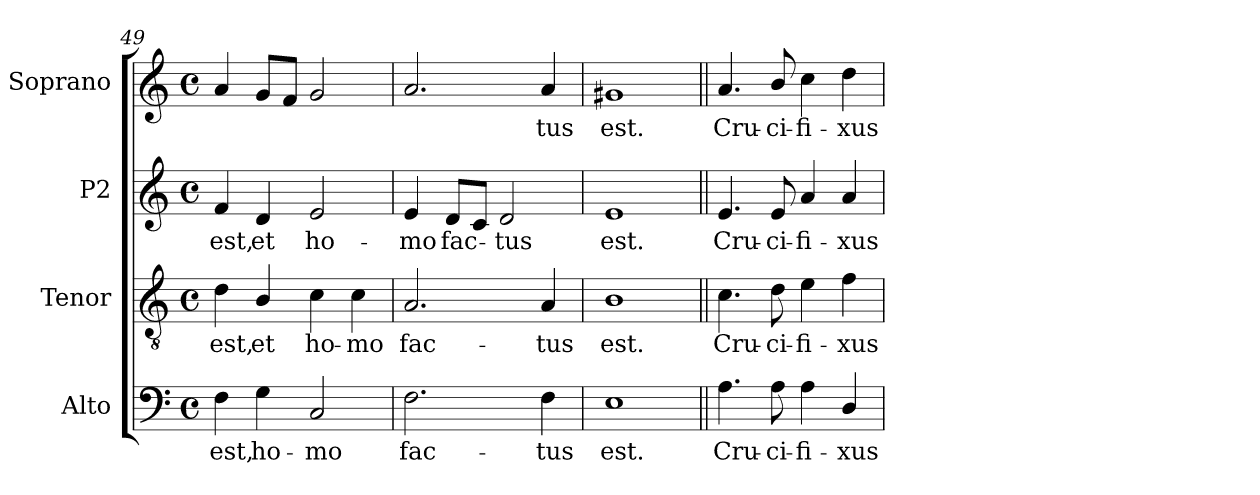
**kern	**text	**kern	**text	**kern	**text	**kern	**text
*part4	*part4	*part3	*part3	*part2	*part2	*part1	*part1
*staff4	*staff4	*staff3	*staff3	*staff2	*staff2	*staff1	*staff1
*I"Alto	*	*I"Tenor	*	*I"P2	*	*I"Soprano	*
*I'A.	*	*I'T.	*	*	*	*I'S.	*
*clefF4	*	*clefGv2	*	*clefG2	*	*clefG2	*
*	*	*ITrd7c12	*	*	*	*	*
*k[]	*	*k[]	*	*k[]	*	*k[]	*
*C:	*	*C:	*	*C:	*	*C:	*
*M4/4	*	*M4/4	*	*M4/4	*	*M4/4	*
*met(c)	*	*met(c)	*	*met(c)	*	*met(c)	*
=49	=49	=49	=49	=49	=49	=49	=49
!	!LO:LY:b:color=#000000	!	!	!	!	!	!
!	!	!	!LO:LY:b:color=#000000	!	!	!	!
!	!	!	!	!	!LO:LY:b:color=#000000	!	!
4Fi\	est,	4Di\	est,	4fi/	est,	4ai/	.
!	!LO:LY:b:color=#000000	!	!	!	!	!	!
!	!	!	!LO:LY:b:color=#000000	!	!	!	!
!	!	!	!	!	!LO:LY:b:color=#000000	!	!
4Gi\	ho-	4BBi/	et	4di/	et	8gi/L	.
.	.	.	.	.	.	8fi/J	.
!	!LO:LY:b:color=#000000	!	!	!	!	!	!
!	!	!	!LO:LY:b:color=#000000	!	!	!	!
!	!	!	!	!	!LO:LY:b:color=#000000	!	!
2Ci/	-mo	4Ci\	ho-	2ei/	ho-	2gi/	.
!	!	!	!LO:LY:b:color=#000000	!	!	!	!
.	.	4Ci\	-mo	.	.	.	.
=50	=50	=50	=50	=50	=50	=50	=50
!	!LO:LY:b:color=#000000	!	!	!	!	!	!
!	!	!	!LO:LY:b:color=#000000	!	!	!	!
!	!	!	!	!	!LO:LY:b:color=#000000	!	!
2.Fi\	fac-	2.AAi/	fac-	4ei/	-mo	2.ai/	.
!	!	!	!	!	!LO:LY:b:color=#000000	!	!
.	.	.	.	8di/L	fac-	.	.
.	.	.	.	8ci/J	.	.	.
!	!	!	!	!	!LO:LY:b:color=#000000	!	!
.	.	.	.	2di/	-tus	.	.
!	!LO:LY:b:color=#000000	!	!	!	!	!	!
!	!	!	!LO:LY:b:color=#000000	!	!	!	!
!	!	!	!	!	!	!	!LO:LY:b:color=#000000
4Fi\	-tus	4AAi/	-tus	.	.	4ai/	-tus
=51	=51	=51	=51	=51	=51	=51	=51
!	!LO:LY:b:color=#000000	!	!	!	!	!	!
!	!	!	!LO:LY:b:color=#000000	!	!	!	!
!	!	!	!	!	!LO:LY:b:color=#000000	!	!
!	!	!	!	!	!	!	!LO:LY:b:color=#000000
1Ei	est.	1BBi	est.	1ei	est.	1g#Xi	est.
!!LO:PB:g=z
=52||	=52||	=52||	=52||	=52||	=52||	=52||	=52||
!	!LO:LY:b:color=#000000	!	!	!	!	!	!
!	!	!	!LO:LY:b:color=#000000	!	!	!	!
!	!	!	!	!	!LO:LY:b:color=#000000	!	!
!	!	!	!	!	!	!	!LO:LY:b:color=#000000
4.Ai\	Cru-	4.Ci\	Cru-	4.ei/	Cru-	4.ai/	Cru-
!	!LO:LY:b:color=#000000	!	!	!	!	!	!
!	!	!	!LO:LY:b:color=#000000	!	!	!	!
!	!	!	!	!	!LO:LY:b:color=#000000	!	!
!	!	!	!	!	!	!	!LO:LY:b:color=#000000
8Ai\	-ci-	8Di\	-ci-	8ei/	-ci-	8bi/	-ci-
!	!LO:LY:b:color=#000000	!	!	!	!	!	!
!	!	!	!LO:LY:b:color=#000000	!	!	!	!
!	!	!	!	!	!LO:LY:b:color=#000000	!	!
!	!	!	!	!	!	!	!LO:LY:b:color=#000000
4Ai\	-fi-	4Ei\	-fi-	4ai/	-fi-	4cci\	-fi-
!	!LO:LY:b:color=#000000	!	!	!	!	!	!
!	!	!	!LO:LY:b:color=#000000	!	!	!	!
!	!	!	!	!	!LO:LY:b:color=#000000	!	!
!	!	!	!	!	!	!	!LO:LY:b:color=#000000
4Di/	-xus	4Fi\	-xus	4ai/	-xus	4ddi\	-xus
=	=	=	=	=	=	=	=
*-	*-	*-	*-	*-	*-	*-	*-
